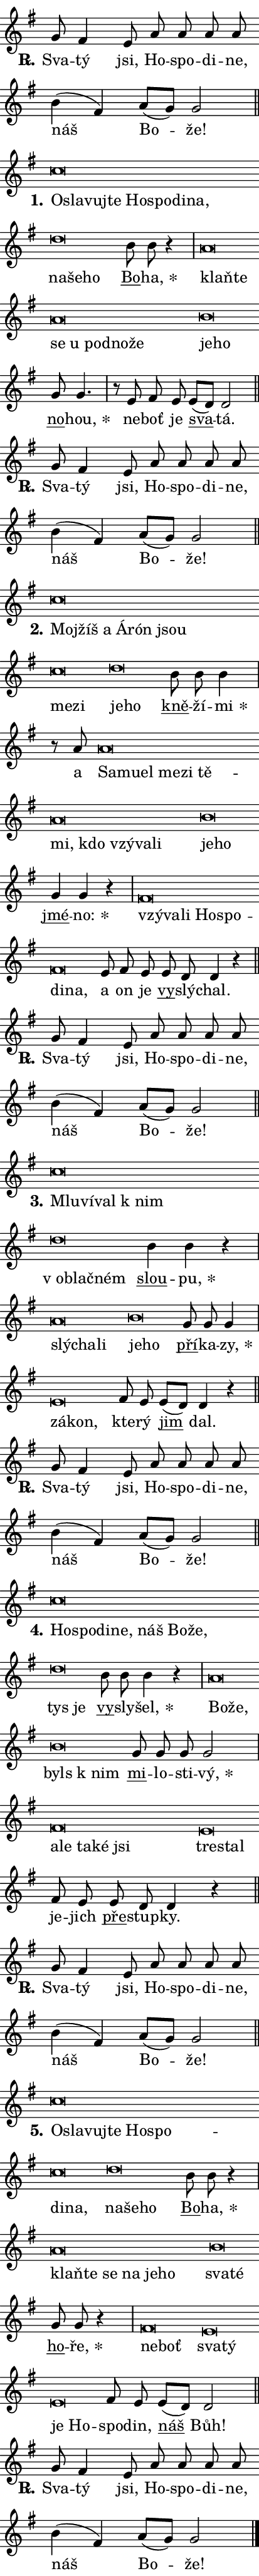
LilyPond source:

\version "2.22.1"
\header { tagline = "" }
\paper {
  indent = 0\cm
  top-margin = 0\cm
  right-margin = 0\cm
  bottom-margin = 0\cm
  left-margin = 0\cm
  paper-width = 7\cm
  page-breaking = #ly:one-page-breaking
  system-system-spacing.basic-distance = #11
  score-system-spacing.basic-distance = #11
  ragged-last = ##f
}


%% Author: Thomas Morley
%% https://lists.gnu.org/archive/html/lilypond-user/2020-05/msg00002.html
#(define (line-position grob)
"Returns position of @var[grob} in current system:
   @code{'start}, if at first time-step
   @code{'end}, if at last time-step
   @code{'middle} otherwise
"
  (let* ((col (ly:item-get-column grob))
         (ln (ly:grob-object col 'left-neighbor))
         (rn (ly:grob-object col 'right-neighbor))
         (col-to-check-left (if (ly:grob? ln) ln col))
         (col-to-check-right (if (ly:grob? rn) rn col))
         (break-dir-left
           (and
             (ly:grob-property col-to-check-left 'non-musical #f)
             (ly:item-break-dir col-to-check-left)))
         (break-dir-right
           (and
             (ly:grob-property col-to-check-right 'non-musical #f)
             (ly:item-break-dir col-to-check-right))))
        (cond ((eqv? 1 break-dir-left) 'start)
              ((eqv? -1 break-dir-right) 'end)
              (else 'middle))))

#(define (tranparent-at-line-position vctor)
  (lambda (grob)
  "Relying on @code{line-position} select the relevant enry from @var{vctor}.
Used to determine transparency,"
    (case (line-position grob)
      ((end) (not (vector-ref vctor 0)))
      ((middle) (not (vector-ref vctor 1)))
      ((start) (not (vector-ref vctor 2))))))

noteHeadBreakVisibility =
#(define-music-function (break-visibility)(vector?)
"Makes @code{NoteHead}s transparent relying on @var{break-visibility}"
#{
  \override NoteHead.transparent =
    #(tranparent-at-line-position break-visibility)
#})

#(define delete-ledgers-for-transparent-note-heads
  (lambda (grob)
    "Reads whether a @code{NoteHead} is transparent.
If so this @code{NoteHead} is removed from @code{'note-heads} from
@var{grob}, which is supposed to be @code{LedgerLineSpanner}.
As a result ledgers are not printed for this @code{NoteHead}"
    (let* ((nhds-array (ly:grob-object grob 'note-heads))
           (nhds-list
             (if (ly:grob-array? nhds-array)
                 (ly:grob-array->list nhds-array)
                 '()))
           ;; Relies on the transparent-property being done before
           ;; Staff.LedgerLineSpanner.after-line-breaking is executed.
           ;; This is fragile ...
           (to-keep
             (remove
               (lambda (nhd)
                 (ly:grob-property nhd 'transparent #f))
               nhds-list)))
      ;; TODO find a better method to iterate over grob-arrays, similiar
      ;; to filter/remove etc for lists
      ;; For now rebuilt from scratch
      (set! (ly:grob-object grob 'note-heads)  '())
      (for-each
        (lambda (nhd)
          (ly:pointer-group-interface::add-grob grob 'note-heads nhd))
        to-keep))))

hideNotes = {
  \noteHeadBreakVisibility #begin-of-line-visible
}
unHideNotes = {
  \noteHeadBreakVisibility #all-visible
}

% work-around for resetting accidentals
% https://lilypond.org/doc/v2.23/Documentation/notation/displaying-rhythms#unmetered-music
cadenzaMeasure = {
  \cadenzaOff
  \partial 1024 s1024
  \cadenzaOn
}

#(define-markup-command (accent layout props text) (markup?)
  "Underline accented syllable"
  (interpret-markup layout props
    #{\markup \override #'(offset . 4.3) \underline { #text }#}))

responsum = \markup \concat {
  "R" \hspace #-1.05 \path #0.1 #'((moveto 0 0.07) (lineto 0.9 0.8)) \hspace #0.05 "."
}

\layout {
    \context {
        \Staff
        \remove "Time_signature_engraver"
        \override LedgerLineSpanner.after-line-breaking = #delete-ledgers-for-transparent-note-heads
    }
    \context {
        \Voice {
            \override NoteHead.output-attributes = #'((class . "notehead"))
            \override Hairpin.height = #0.55
        }
    }
    \context {
        \Lyrics {
            \override StanzaNumber.output-attributes = #'((class . "stanzanumber"))
            \override LyricSpace.minimum-distance = #0.9
            \override LyricText.font-name = #"TeX Gyre Schola"
            \override LyricText.font-size = 1
            \override StanzaNumber.font-name = #"TeX Gyre Schola Bold"
            \override StanzaNumber.font-size = 1
        }
    }
}

% magnetic-lyrics.ily
%
%   written by
%     Jean Abou Samra <jean@abou-samra.fr>
%     Werner Lemberg <wl@gnu.org>
%
%   adapted by
%     Jiri Hon <jiri.hon@gmail.com>
%
% Version 2022-Apr-15

% https://www.mail-archive.com/lilypond-user@gnu.org/msg149350.html

#(define (Left_hyphen_pointer_engraver context)
   "Collect syllable-hyphen-syllable occurrences in lyrics and store
them in properties.  This engraver only looks to the left.  For
example, if the lyrics input is @code{foo -- bar}, it does the
following.

@itemize @bullet
@item
Set the @code{text} property of the @code{LyricHyphen} grob between
@q{foo} and @q{bar} to @code{foo}.

@item
Set the @code{left-hyphen} property of the @code{LyricText} grob with
text @q{foo} to the @code{LyricHyphen} grob between @q{foo} and
@q{bar}.
@end itemize

Use this auxiliary engraver in combination with the
@code{lyric-@/text::@/apply-@/magnetic-@/offset!} hook."
   (let ((hyphen #f)
         (text #f))
     (make-engraver
      (acknowledgers
       ((lyric-syllable-interface engraver grob source-engraver)
        (set! text grob)))
      (end-acknowledgers
       ((lyric-hyphen-interface engraver grob source-engraver)
        ;(when (not (grob::has-interface grob 'lyric-space-interface))
          (set! hyphen grob)));)
      ((stop-translation-timestep engraver)
       (when (and text hyphen)
         (ly:grob-set-object! text 'left-hyphen hyphen))
       (set! text #f)
       (set! hyphen #f)))))

#(define (lyric-text::apply-magnetic-offset! grob)
   "If the space between two syllables is less than the value in
property @code{LyricText@/.details@/.squash-threshold}, move the right
syllable to the left so that it gets concatenated with the left
syllable.

Use this function as a hook for
@code{LyricText@/.after-@/line-@/breaking} if the
@code{Left_@/hyphen_@/pointer_@/engraver} is active."
   (let ((hyphen (ly:grob-object grob 'left-hyphen #f)))
     (when hyphen
       (let ((left-text (ly:spanner-bound hyphen LEFT)))
         (when (grob::has-interface left-text 'lyric-syllable-interface)
           (let* ((common (ly:grob-common-refpoint grob left-text X))
                  (this-x-ext (ly:grob-extent grob common X))
                  (left-x-ext
                   (begin
                     ;; Trigger magnetism for left-text.
                     (ly:grob-property left-text 'after-line-breaking)
                     (ly:grob-extent left-text common X)))
                  ;; `delta` is the gap width between two syllables.
                  (delta (- (interval-start this-x-ext)
                            (interval-end left-x-ext)))
                  (details (ly:grob-property grob 'details))
                  (threshold (assoc-get 'squash-threshold details 0.2)))
             (when (< delta threshold)
               (let* (;; We have to manipulate the input text so that
                      ;; ligatures crossing syllable boundaries are not
                      ;; disabled.  For languages based on the Latin
                      ;; script this is essentially a beautification.
                      ;; However, for non-Western scripts it can be a
                      ;; necessity.
                      (lt (ly:grob-property left-text 'text))
                      (rt (ly:grob-property grob 'text))
                      (is-space (grob::has-interface hyphen 'lyric-space-interface))
                      (space (if is-space " " ""))
                      (space-markup (grob-interpret-markup grob " "))
                      (space-size (interval-length (ly:stencil-extent space-markup X)))
                      (extra-delta (if is-space space-size 0))
                      ;; Append new syllable.
                      (ltrt-space (if (and (string? lt) (string? rt))
                                (string-append lt space rt)
                                (make-concat-markup (list lt space rt))))
                      ;; Right-align `ltrt` to the right side.
                      (ltrt-space-markup (grob-interpret-markup
                               grob
                               (make-translate-markup
                                (cons (interval-length this-x-ext) 0)
                                (make-right-align-markup ltrt-space)))))
                 (begin
                   ;; Don't print `left-text`.
                   (ly:grob-set-property! left-text 'stencil #f)
                   ;; Set text and stencil (which holds all collected
                   ;; syllables so far) and shift it to the left.
                   (ly:grob-set-property! grob 'text ltrt-space)
                   (ly:grob-set-property! grob 'stencil ltrt-space-markup)
                   (ly:grob-translate-axis! grob (- (- delta extra-delta)) X))))))))))


#(define (lyric-hyphen::displace-bounds-first grob)
   ;; Make very sure this callback isn't triggered too early.
   (let ((left (ly:spanner-bound grob LEFT))
         (right (ly:spanner-bound grob RIGHT)))
     (ly:grob-property left 'after-line-breaking)
     (ly:grob-property right 'after-line-breaking)
     (ly:lyric-hyphen::print grob)))

squashThreshold = #0.4

\layout {
  \context {
    \Lyrics
    \consists #Left_hyphen_pointer_engraver
    \override LyricText.after-line-breaking =
      #lyric-text::apply-magnetic-offset!
    \override LyricHyphen.stencil = #lyric-hyphen::displace-bounds-first
    \override LyricText.details.squash-threshold = \squashThreshold
    \override LyricHyphen.minimum-distance = 0
    \override LyricHyphen.minimum-length = \squashThreshold
  }
}

squash = \override LyricText.details.squash-threshold = 9999
unSquash = \override LyricText.details.squash-threshold = \squashThreshold

left = \override LyricText.self-alignment-X = #LEFT
unLeft = \revert LyricText.self-alignment-X

starOffset = #(lambda (grob) 
                (let ((x_offset (ly:self-alignment-interface::aligned-on-x-parent grob)))
                  (if (= x_offset 0) 0 (+ x_offset 1.2))))

star = #(define-music-function (syllable)(string?)
"Append star separator at the end of a syllable"
#{
  \once \override LyricText.X-offset = #starOffset
  \lyricmode { \markup {
    #syllable
    \override #'((font-name . "TeX Gyre Schola Bold")) \hspace #0.2 \lower #0.65 \larger "*"
  } }
#})

starAccent = #(define-music-function (syllable)(string?)
"Append star separator at the end of a syllable and make accent"
#{
  \once \override LyricText.X-offset = #starOffset
  \lyricmode { \markup {
    \accent #syllable
    \override #'((font-name . "TeX Gyre Schola Bold")) \hspace #0.2 \lower #0.65 \larger "*"
  } }
#})

breath = #(define-music-function (syllable)(string?)
"Append breathing indicator at the end of a syllable"
#{
  \lyricmode { \markup { #syllable "+" } }
#})

optionalBreath = #(define-music-function (syllable)(string?)
"Append optional breathing indicator at the end of a syllable"
#{
  \lyricmode { \markup { #syllable "(+)" } }
#})


\score {
    <<
        \new Voice = "melody" { \cadenzaOn \key g \major \relative { g'8 fis4 e8 a a a a \bar "" b4( fis) a8[( g)] g2 \cadenzaMeasure \bar "||" \break }
\relative { c''\breve*1/16 \hideNotes \breve*1/16 \bar "" \breve*1/16 \bar "" \breve*1/16 \bar "" \breve*1/16 \bar "" \breve*1/16 \bar "" \breve*1/16 \breve*1/16 \bar "" \unHideNotes d\breve*1/16 \hideNotes \breve*1/16 \breve*1/16 \bar "" \unHideNotes \bar "" b8 b r4 \cadenzaMeasure \bar "|" a\breve*1/16 \hideNotes \breve*1/16 \bar "" \breve*1/16 \bar "" \breve*1/16 \bar "" \breve*1/16 \bar "" \breve*1/16 \breve*1/16 \bar "" \unHideNotes b\breve*1/16 \hideNotes \breve*1/16 \bar "" \unHideNotes \bar "" g8 g4. \cadenzaMeasure \bar "|" r8 e8 fis8 e \bar "" e[( d)] d2 \cadenzaMeasure \bar "||" \break }
\relative { g'8 fis4 e8 a a a a \bar "" b4( fis) a8[( g)] g2 \cadenzaMeasure \bar "||" \break }
\relative { c''\breve*1/16 \hideNotes \breve*1/16 \bar "" \breve*1/16 \bar "" \breve*1/16 \bar "" \breve*1/16 \bar "" \breve*1/16 \bar "" \breve*1/16 \breve*1/16 \bar "" \unHideNotes d\breve*1/16 \hideNotes \breve*1/16 \bar "" \unHideNotes \bar "" b8 b b4 \cadenzaMeasure \bar "|" r8 a8 a\breve*1/16 \hideNotes \breve*1/16 \bar "" \breve*1/16 \bar "" \breve*1/16 \bar "" \breve*1/16 \bar "" \breve*1/16 \bar "" \breve*1/16 \bar "" \breve*1/16 \bar "" \breve*1/16 \breve*1/16 \bar "" \unHideNotes b\breve*1/16 \hideNotes \breve*1/16 \bar "" \unHideNotes \bar "" g4 g r \cadenzaMeasure \bar "|" fis\breve*1/16 \hideNotes \breve*1/16 \bar "" \breve*1/16 \bar "" \breve*1/16 \bar "" \breve*1/16 \bar "" \breve*1/16 \breve*1/16 \bar "" \unHideNotes e8 fis8 e \bar "" e d d4 r \cadenzaMeasure \bar "||" \break }
\relative { g'8 fis4 e8 a a a a \bar "" b4( fis) a8[( g)] g2 \cadenzaMeasure \bar "||" \break }
\relative { c''\breve*1/16 \hideNotes \breve*1/16 \bar "" \breve*1/16 \breve*1/16 \bar "" \unHideNotes d\breve*1/16 \hideNotes \breve*1/16 \breve*1/16 \bar "" \unHideNotes \bar "" b4 b r \cadenzaMeasure \bar "|" a\breve*1/16 \hideNotes \breve*1/16 \breve*1/16 \bar "" \unHideNotes b\breve*1/16 \hideNotes \breve*1/16 \bar "" \unHideNotes \bar "" g8 g g4 \cadenzaMeasure \bar "|" e\breve*1/16 \hideNotes \breve*1/16 \bar "" \unHideNotes fis8 e \bar "" e[( d)] d4 r \cadenzaMeasure \bar "||" \break }
\relative { g'8 fis4 e8 a a a a \bar "" b4( fis) a8[( g)] g2 \cadenzaMeasure \bar "||" \break }
\relative { c''\breve*1/16 \hideNotes \breve*1/16 \bar "" \breve*1/16 \bar "" \breve*1/16 \bar "" \breve*1/16 \bar "" \breve*1/16 \breve*1/16 \bar "" \unHideNotes d\breve*1/16 \hideNotes \breve*1/16 \bar "" \unHideNotes \bar "" b8 b b4 r \cadenzaMeasure \bar "|" a\breve*1/16 \hideNotes \breve*1/16 \bar "" \unHideNotes b\breve*1/16 \hideNotes \breve*1/16 \bar "" \unHideNotes \bar "" g8 g g g2 \cadenzaMeasure \bar "|" fis\breve*1/16 \hideNotes \breve*1/16 \bar "" \breve*1/16 \bar "" \breve*1/16 \breve*1/16 \bar "" \unHideNotes e\breve*1/16 \hideNotes \breve*1/16 \bar "" \unHideNotes fis8 e \bar "" e d d4 r \cadenzaMeasure \bar "||" \break }
\relative { g'8 fis4 e8 a a a a \bar "" b4( fis) a8[( g)] g2 \cadenzaMeasure \bar "||" \break }
\relative { c''\breve*1/16 \hideNotes \breve*1/16 \bar "" \breve*1/16 \bar "" \breve*1/16 \bar "" \breve*1/16 \bar "" \breve*1/16 \bar "" \breve*1/16 \breve*1/16 \bar "" \unHideNotes d\breve*1/16 \hideNotes \breve*1/16 \breve*1/16 \bar "" \unHideNotes \bar "" b8 b r4 \cadenzaMeasure \bar "|" a\breve*1/16 \hideNotes \breve*1/16 \bar "" \breve*1/16 \bar "" \breve*1/16 \bar "" \breve*1/16 \breve*1/16 \bar "" \unHideNotes b\breve*1/16 \hideNotes \breve*1/16 \bar "" \unHideNotes \bar "" g8 g r4 \cadenzaMeasure \bar "|" fis\breve*1/16 \hideNotes \breve*1/16 \bar "" \unHideNotes e\breve*1/16 \hideNotes \breve*1/16 \bar "" \breve*1/16 \breve*1/16 \bar "" \unHideNotes fis8 e \bar "" e[( d)] d2 \cadenzaMeasure \bar "||" \break }
\relative { g'8 fis4 e8 a a a a \bar "" b4( fis) a8[( g)] g2 \cadenzaMeasure \bar "||" \break } \bar "|." }
        \new Lyrics \lyricsto "melody" { \lyricmode { \set stanza = \responsum
Sva -- tý jsi, Ho -- spo -- di -- ne, náš Bo -- že!
\set stanza = "1."
\left O -- \squash sla -- vuj -- te Ho -- spo -- di -- na, \left \unLeft \unSquash na -- \squash še -- ho \unLeft \unSquash \markup \accent Bo -- \star ha, \left klaň -- \squash te se u pod -- no -- že \left \unLeft \unSquash je -- \squash ho \unLeft \unSquash \markup \accent no -- \star hou, ne -- boť je \markup \accent sva -- tá.
\set stanza = \responsum
Sva -- tý jsi, Ho -- spo -- di -- ne, náš Bo -- že!
\set stanza = "2."
\left Moj -- \squash žíš a Á -- rón jsou me -- zi \left \unLeft \unSquash je -- \squash ho \unLeft \unSquash \markup \accent kně -- ží -- \star mi a \left Sa -- \squash muel me -- zi tě -- mi, kdo vzý -- va -- li \left \unLeft \unSquash je -- \squash ho \unLeft \unSquash \markup \accent jmé -- \star no: \left vzý -- \squash va -- li Ho -- spo -- di -- na, \unLeft \unSquash a on je \markup \accent vy -- slý -- chal.
\set stanza = \responsum
Sva -- tý jsi, Ho -- spo -- di -- ne, náš Bo -- že!
\set stanza = "3."
\left Mlu -- \squash ví -- val "k nim" \left \unLeft \unSquash "v ob" -- \squash lač -- ném \unLeft \unSquash \markup \accent slou -- \star pu, \left slý -- \squash cha -- li \left \unLeft \unSquash je -- \squash ho \unLeft \unSquash \markup \accent pří -- ka -- \star zy, \left zá -- \squash kon, \unLeft \unSquash kte -- rý \markup \accent jim dal.
\set stanza = \responsum
Sva -- tý jsi, Ho -- spo -- di -- ne, náš Bo -- že!
\set stanza = "4."
\left Ho -- \squash spo -- di -- ne, náš Bo -- že, \left \unLeft \unSquash tys \squash je \unLeft \unSquash \markup \accent vy -- sly -- \star šel, \left Bo -- \squash že, \left \unLeft \unSquash byls \squash "k nim" \unLeft \unSquash \markup \accent mi -- lo -- sti -- \star vý, \left a -- \squash le ta -- ké jsi \left \unLeft \unSquash tre -- \squash stal \unLeft \unSquash je -- jich \markup \accent pře -- stup -- ky.
\set stanza = \responsum
Sva -- tý jsi, Ho -- spo -- di -- ne, náš Bo -- že!
\set stanza = "5."
\left O -- \squash sla -- vuj -- te Ho -- spo -- di -- na, \left \unLeft \unSquash na -- \squash še -- ho \unLeft \unSquash \markup \accent Bo -- \star ha, \left klaň -- \squash te se na je -- ho \left \unLeft \unSquash sva -- \squash té \unLeft \unSquash \markup \accent ho -- \star ře, \left ne -- \squash boť \left \unLeft \unSquash sva -- \squash tý je Ho -- \unLeft \unSquash spo -- din, \markup \accent náš Bůh!
\set stanza = \responsum
Sva -- tý jsi, Ho -- spo -- di -- ne, náš Bo -- že! } }
    >>
    \layout {}
}
